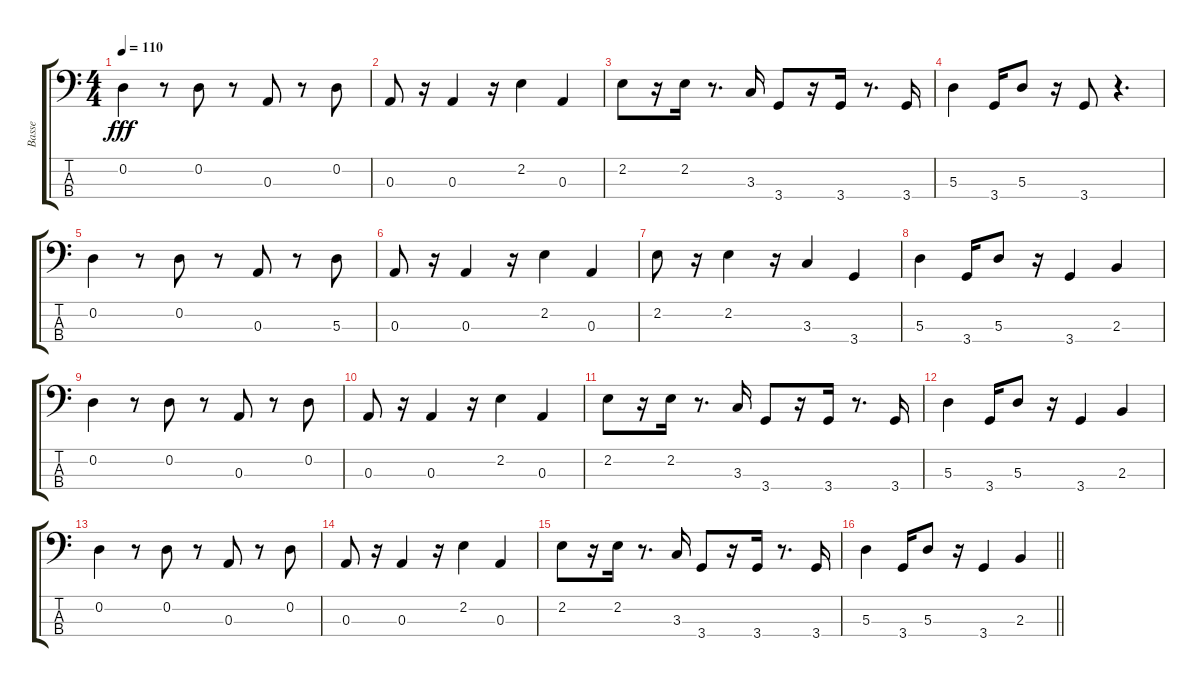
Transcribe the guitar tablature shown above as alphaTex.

\track ("Basse" "Basse") {instrument electricbassfinger}
\staff {score tabs}
\tuning (G2 D2 A1 E1) {hide}
\ts (4 4)
\tempo 110
\clef f4
\ks c
0.2.4{dy fff} r.8 0.2.8 r.8 0.3.8 r.8 0.2.8 |
0.3.8 r.16 0.3.4 r.16 2.2.4 0.3.4 |
2.2.8 r.16 2.2.16 r.8{d} 3.3.16 3.4.8 r.16 3.4.16 r.8{d} 3.4.16 |
5.3.4 3.4.16 5.3.8 r.16 3.4.8 r.4{d} |
0.2.4 r.8 0.2.8 r.8 0.3.8 r.8 5.3.8 |
0.3.8 r.16 0.3.4 r.16 2.2.4 0.3.4 |
2.2.8 r.16 2.2.4 r.16 3.3.4 3.4.4 |
5.3.4 3.4.16 5.3.8 r.16 3.4.4 2.3.4 |
0.2.4 r.8 0.2.8 r.8 0.3.8 r.8 0.2.8 |
0.3.8 r.16 0.3.4 r.16 2.2.4 0.3.4 |
2.2.8 r.16 2.2.16 r.8{d} 3.3.16 3.4.8 r.16 3.4.16 r.8{d} 3.4.16 |
5.3.4 3.4.16 5.3.8 r.16 3.4.4 2.3.4 |
0.2.4 r.8 0.2.8 r.8 0.3.8 r.8 0.2.8 |
0.3.8 r.16 0.3.4 r.16 2.2.4 0.3.4 |
2.2.8 r.16 2.2.16 r.8{d} 3.3.16 3.4.8 r.16 3.4.16 r.8{d} 3.4.16 |
\barLineRight lightlight
5.3.4 3.4.16 5.3.8 r.16 3.4.4 2.3.4
